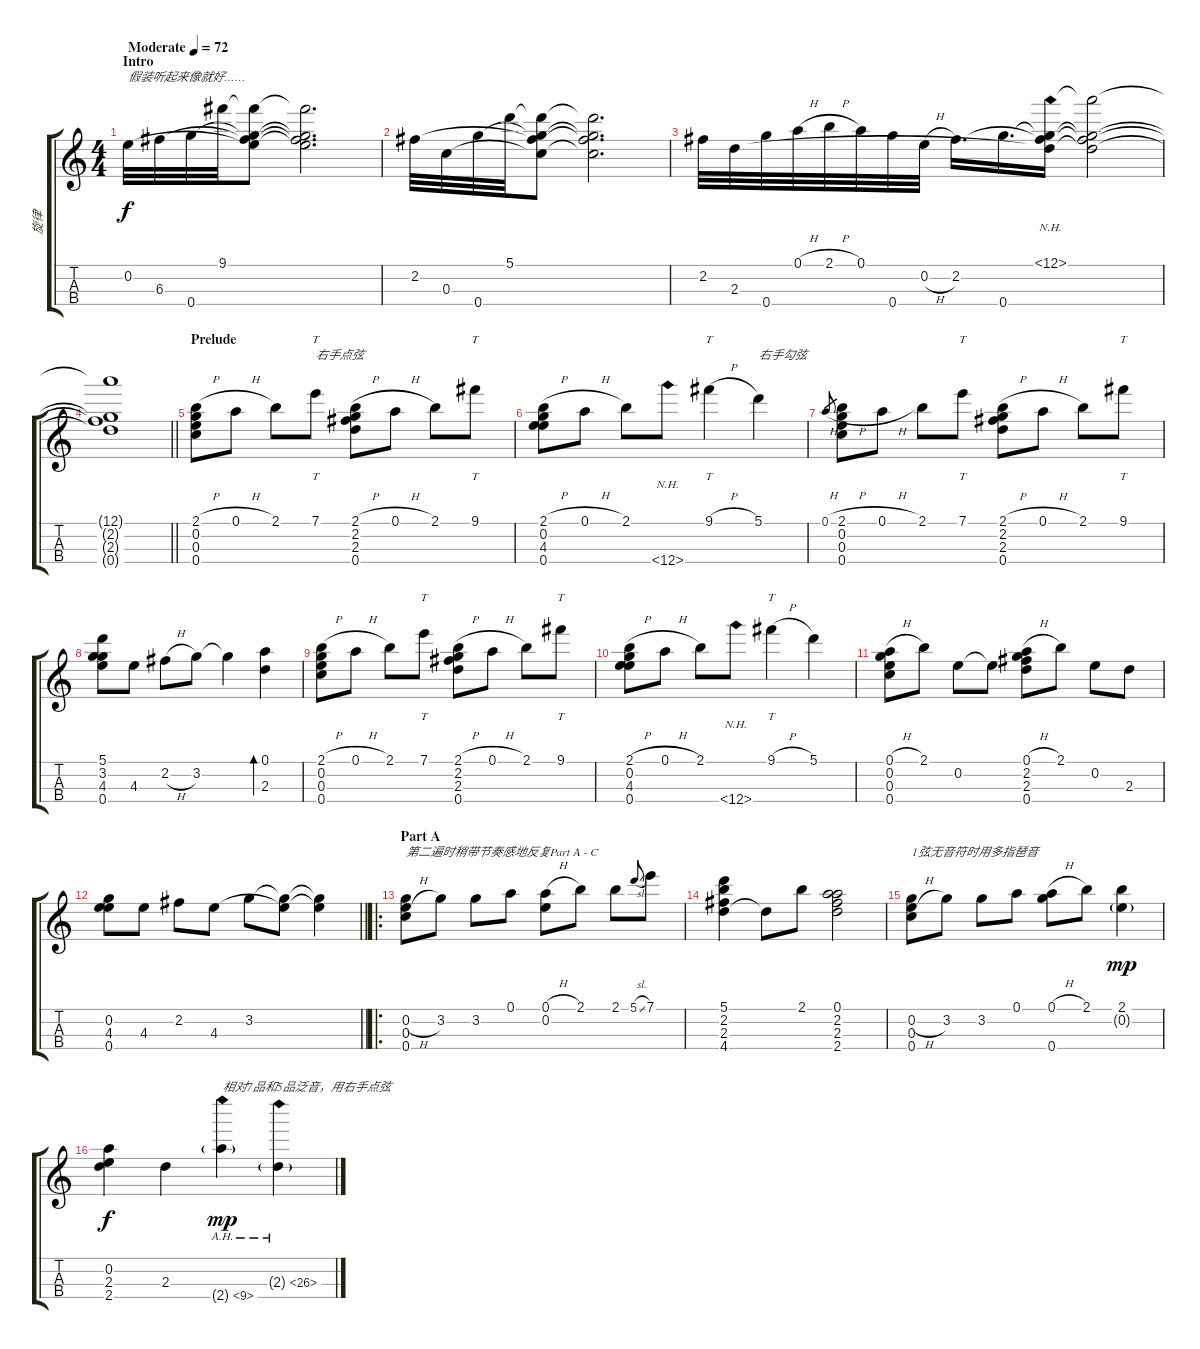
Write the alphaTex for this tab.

\track ("旋律" "旋律") {instrument acousticguitarnylon}
\staff {score tabs}
\tuning (A4 E4 C4 G4) {hide}
\ts (4 4)
\section ("" "Intro")
\tempo (72 "Moderate")
\clef g2
\ks c
0.2.32{txt "假装听起来像就好……" dy f instrument acousticguitarnylon} 6.3.32 0.4.32 9.1.32 (9.1{t} 0.2{t} 6.3{t} 0.4{t}).8 (9.1{t} 0.2{t} 6.3{t} 0.4{t}).2{d} |
2.2.32 0.3.32 0.4.32 5.1.32 (5.1{t} 2.2{t} 0.3{t} 0.4{t}).8 (5.1{t} 2.2{t} 0.3{t} 0.4{t}).2{d} |
2.2.32 2.3.32 0.4.32 0.1{h}.32 2.1{h}.32 0.1.32 0.4.32 0.2{h}.32 2.2.16{d} 0.4.16{d} (12.1{nh} 2.2{t} 2.3{t} 0.4{t}).16 (12.1{t} 2.2{t} 2.3{t} 0.4{t}).2 |
\barLineRight lightlight
(12.1{t} 2.2{t} 2.3{t} 0.4{t}).1 |
\section ("" "Prelude")
(2.1{h} 0.2 0.3 0.4).8 0.1{h}.8 2.1.8 7.1.8{tt txt "右手点弦"} (2.1{h} 2.2 2.3 0.4).8 0.1{h}.8 2.1.8 9.1.8{tt} |
(2.1{h} 0.2 4.3 0.4).8 0.1{h}.8 2.1.8 12.4{nh}.8 9.1{h}.4{tt} 5.1.4{txt "右手勾弦"} |
0.1{h}.8{gr} (2.1{h} 0.2 0.3 0.4).8 0.1{h}.8 2.1.8 7.1.8{tt} (2.1{h} 2.2 2.3 0.4).8 0.1{h}.8 2.1.8 9.1.8{tt} |
(5.1 3.2 4.3 0.4).8 4.3.8 2.2{h}.8 3.2.8 3.2{t}.4 (0.1 2.3).4{bd 120} |
(2.1{h} 0.2 0.3 0.4).8 0.1{h}.8 2.1.8 7.1.8{tt} (2.1{h} 2.2 2.3 0.4).8 0.1{h}.8 2.1.8 9.1.8{tt} |
(2.1{h} 0.2 4.3 0.4).8 0.1{h}.8 2.1.8 12.4{nh}.8 9.1{h}.4{tt} 5.1.4 |
(0.1{h} 0.2 0.3 0.4).8 2.1.8 0.2.8 0.2{t}.8 (0.1{h} 2.2 2.3 0.4).8 2.1.8 0.2.8 2.3.8 |
\barLineRight lightlight
(0.2 4.3 0.4).8 4.3.8 2.2.8 4.3.8 3.2.8 (3.2{t} 4.3{t}).8 (3.2{t} 4.3{t}).4 |
\ro
\section ("" "Part A")
(0.2{h} 0.3 0.4).8{txt "第二遍时稍带节奏感地反复Part A - C"} 3.2.8 3.2.8 0.1.8 (0.1{h} 0.2).8 2.1.8 2.1.8 5.1{sl}.8{gr onbeat} 7.1.8 |
(5.1 2.2 2.3 4.4).4 2.3{t}.8 2.1.8 (0.1 2.2 2.3 2.4).2 |
(0.2{h} 0.3 0.4).8{txt "1弦无音符时用多指琶音"} 3.2.8 3.2.8 0.1.8 (0.1{h} 0.4).8 2.1.8 (2.1 0.2{g}).4{dy mp} |
(0.2 2.3 2.4).4{dy f} 2.3.4 2.4{ah 7 g}.4{txt "相对7品和5品泛音，用右手点弦" dy mp} 2.3{ah 24 g}.4
